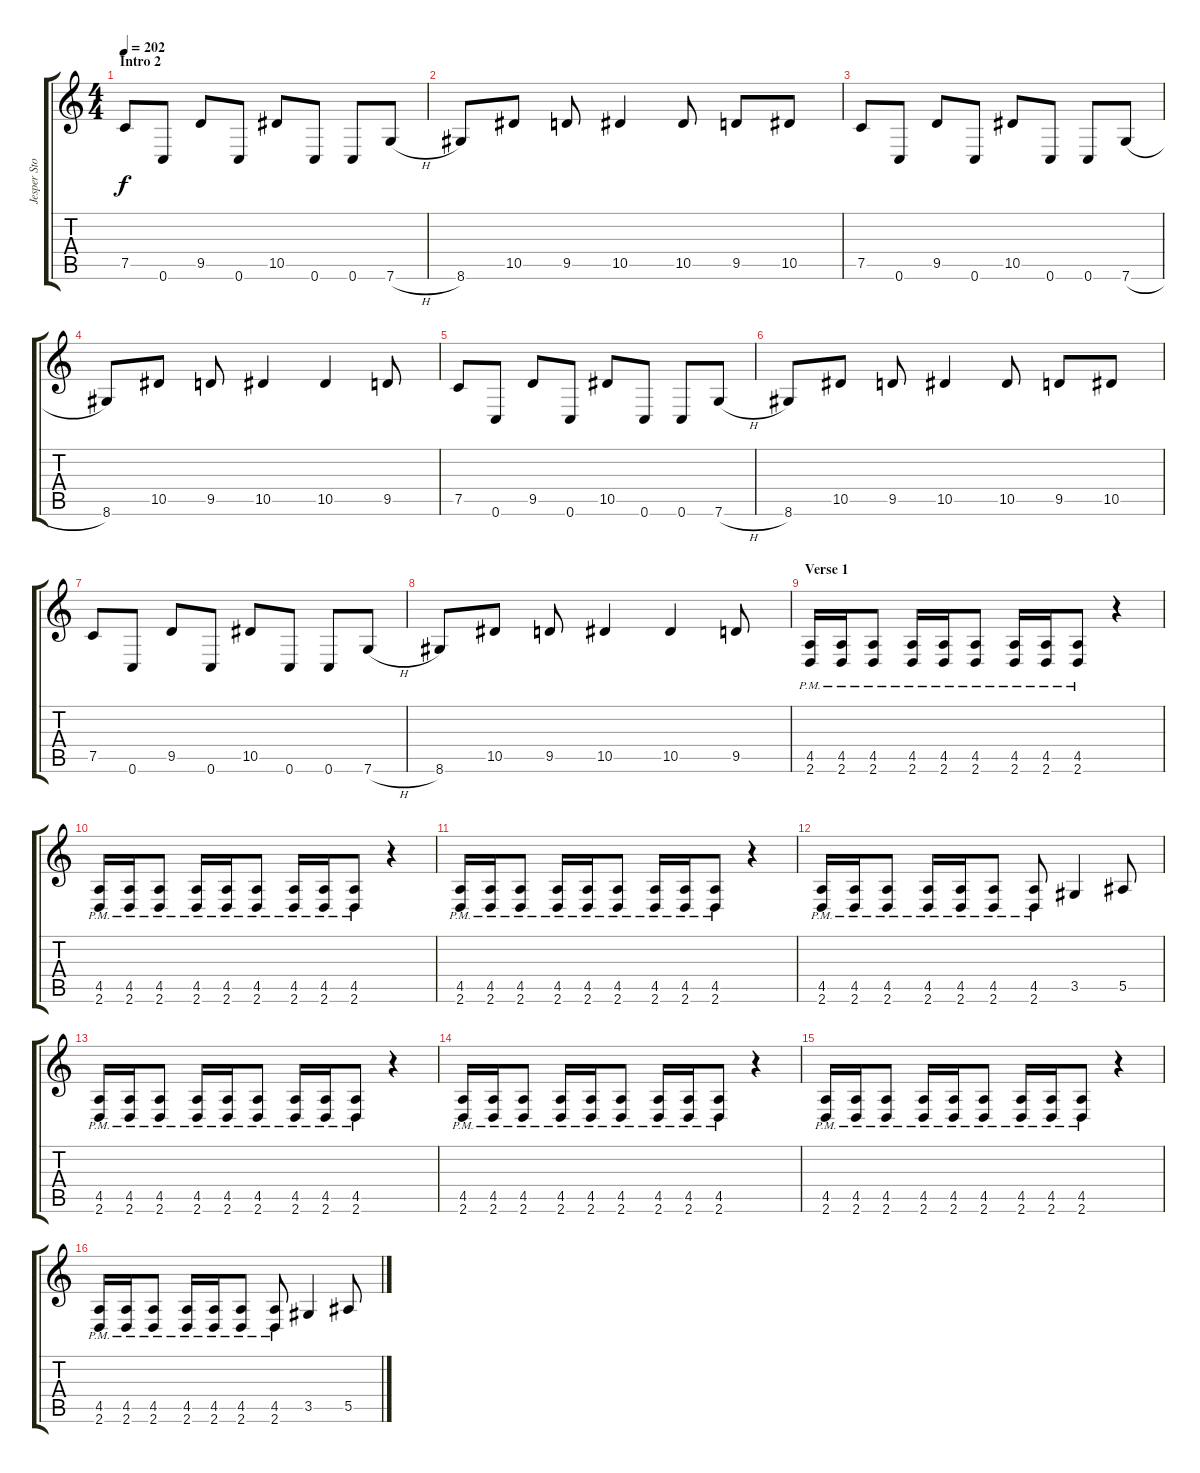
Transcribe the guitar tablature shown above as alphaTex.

\track ("Jesper Stormbläd" "Jesper Sto") {instrument distortionguitar}
\staff {score tabs}
\tuning (C4 G3 Eb3 Bb2 F2 C2) {hide}
\ts (4 4)
\section ("" "Intro 2")
\tempo 202
\clef g2
\ks c
7.5.8{dy f} 0.6.8 9.5.8 0.6.8 10.5.8 0.6.8 0.6.8 7.6{h}.8 |
8.6.8 10.5.8 9.5.8 10.5.4 10.5.8 9.5.8 10.5.8 |
7.5.8 0.6.8 9.5.8 0.6.8 10.5.8 0.6.8 0.6.8 7.6{h}.8 |
8.6.8 10.5.8 9.5.8 10.5.4 10.5.4 9.5.8 |
7.5.8 0.6.8 9.5.8 0.6.8 10.5.8 0.6.8 0.6.8 7.6{h}.8 |
8.6.8 10.5.8 9.5.8 10.5.4 10.5.8 9.5.8 10.5.8 |
7.5.8 0.6.8 9.5.8 0.6.8 10.5.8 0.6.8 0.6.8 7.6{h}.8 |
8.6.8 10.5.8 9.5.8 10.5.4 10.5.4 9.5.8 |
\section ("" "Verse 1")
(4.5{pm} 2.6{pm}).16 (4.5{pm} 2.6{pm}).16 (4.5{pm} 2.6{pm}).8 (4.5{pm} 2.6{pm}).16 (4.5{pm} 2.6{pm}).16 (4.5{pm} 2.6{pm}).8 (4.5{pm} 2.6{pm}).16 (4.5{pm} 2.6{pm}).16 (4.5{pm} 2.6{pm}).8 r.4 |
(4.5{pm} 2.6{pm}).16 (4.5{pm} 2.6{pm}).16 (4.5{pm} 2.6{pm}).8 (4.5{pm} 2.6{pm}).16 (4.5{pm} 2.6{pm}).16 (4.5{pm} 2.6{pm}).8 (4.5{pm} 2.6{pm}).16 (4.5{pm} 2.6{pm}).16 (4.5{pm} 2.6{pm}).8 r.4 |
(4.5{pm} 2.6{pm}).16 (4.5{pm} 2.6{pm}).16 (4.5{pm} 2.6{pm}).8 (4.5{pm} 2.6{pm}).16 (4.5{pm} 2.6{pm}).16 (4.5{pm} 2.6{pm}).8 (4.5{pm} 2.6{pm}).16 (4.5{pm} 2.6{pm}).16 (4.5{pm} 2.6{pm}).8 r.4 |
(4.5{pm} 2.6{pm}).16 (4.5{pm} 2.6{pm}).16 (4.5{pm} 2.6{pm}).8 (4.5{pm} 2.6{pm}).16 (4.5{pm} 2.6{pm}).16 (4.5{pm} 2.6{pm}).8 (4.5{pm} 2.6{pm}).8 3.5.4 5.5.8 |
(4.5{pm} 2.6{pm}).16 (4.5{pm} 2.6{pm}).16 (4.5{pm} 2.6{pm}).8 (4.5{pm} 2.6{pm}).16 (4.5{pm} 2.6{pm}).16 (4.5{pm} 2.6{pm}).8 (4.5{pm} 2.6{pm}).16 (4.5{pm} 2.6{pm}).16 (4.5{pm} 2.6{pm}).8 r.4 |
(4.5{pm} 2.6{pm}).16 (4.5{pm} 2.6{pm}).16 (4.5{pm} 2.6{pm}).8 (4.5{pm} 2.6{pm}).16 (4.5{pm} 2.6{pm}).16 (4.5{pm} 2.6{pm}).8 (4.5{pm} 2.6{pm}).16 (4.5{pm} 2.6{pm}).16 (4.5{pm} 2.6{pm}).8 r.4 |
(4.5{pm} 2.6{pm}).16 (4.5{pm} 2.6{pm}).16 (4.5{pm} 2.6{pm}).8 (4.5{pm} 2.6{pm}).16 (4.5{pm} 2.6{pm}).16 (4.5{pm} 2.6{pm}).8 (4.5{pm} 2.6{pm}).16 (4.5{pm} 2.6{pm}).16 (4.5{pm} 2.6{pm}).8 r.4 |
(4.5{pm} 2.6{pm}).16 (4.5{pm} 2.6{pm}).16 (4.5{pm} 2.6{pm}).8 (4.5{pm} 2.6{pm}).16 (4.5{pm} 2.6{pm}).16 (4.5{pm} 2.6{pm}).8 (4.5{pm} 2.6{pm}).8 3.5.4 5.5.8
